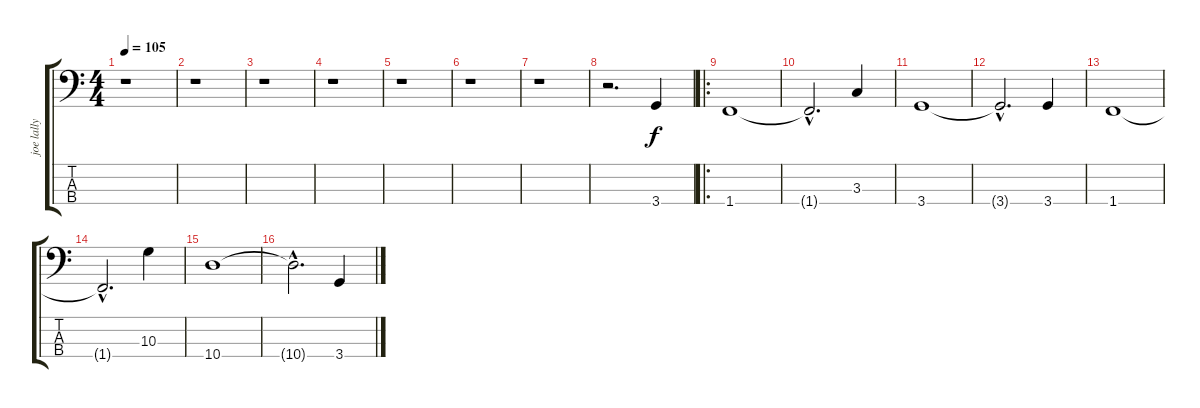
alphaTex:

\track ("joe lally" "joe lally") {instrument electricbassfinger}
\staff {score tabs}
\tuning (G2 D2 A1 E1) {hide}
\ts (4 4)
\tempo 105
\clef f4
\ks c
r.1{dy f instrument electricbassfinger} |
r.1 |
r.1 |
r.1 |
r.1 |
r.1 |
r.1 |
r.2{d} 3.4.4 |
\ro
1.4.1 |
1.4{hac t}.2{d} 3.3.4 |
3.4.1 |
3.4{hac t}.2{d} 3.4.4 |
1.4.1 |
1.4{hac t}.2{d} 10.3.4 |
10.4.1 |
10.4{hac t}.2{d} 3.4.4
